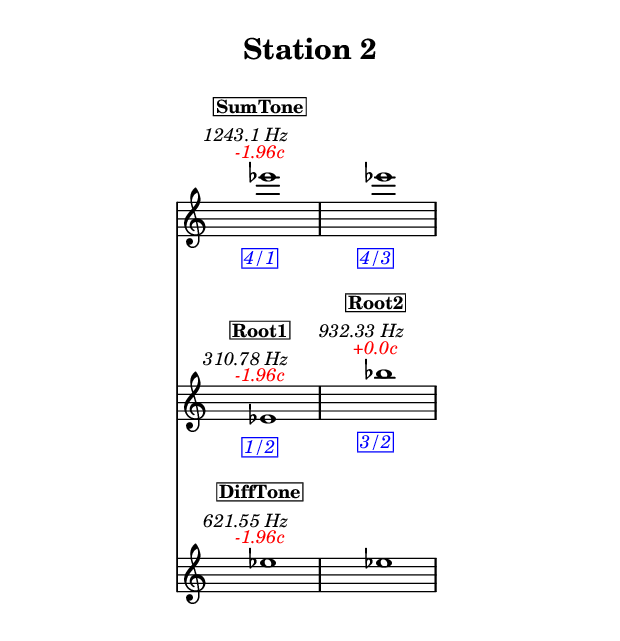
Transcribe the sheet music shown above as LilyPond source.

\version "2.20.0"
\language "english"

#(set-default-paper-size "a6" 'portrait)
#(set-global-staff-size 16)

\header {
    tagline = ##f
    title = \markup {
        \pad-around
            #3
            "Station 2"
        }
}

\layout {
    indent = #25
}

\paper {
    systems-per-page = 1
}

\score {
    \new Score
    <<
        \new Staff
        \with
        {
            \remove Time_signature_engraver
        }
        {
            \clef "treble"
            ef'''1
            - \tweak color #red
            ^ \markup {
                \halign
                    #0
                    \italic
                        {
                            -1.96c
                        }
                }
            ^ \markup {
                \halign
                    #1
                    \italic
                        {
                            1243.1
                            Hz
                        }
                }
            ^ \markup {
                \pad-around
                    #1
                    \box
                        \vcenter
                            \halign
                                #0
                                \bold
                                    {
                                        SumTone
                                    }
                }
            - \tweak color #blue
            _ \markup {
                \pad-around
                    #1
                    \box
                        \halign
                            #0
                            \italic
                                {
                                    4/1
                                }
                }
            \override Score.NonMusicalPaperColumn.padding = #5
            \clef "treble"
            ef'''1
            - \tweak color #blue
            _ \markup {
                \pad-around
                    #1
                    \box
                        \halign
                            #0
                            \italic
                                {
                                    4/3
                                }
                }
        }
        \new Staff
        \with
        {
            \remove Time_signature_engraver
        }
        {
            \clef "treble"
            ef'1
            - \tweak color #red
            ^ \markup {
                \halign
                    #0
                    \italic
                        {
                            -1.96c
                        }
                }
            ^ \markup {
                \halign
                    #1
                    \italic
                        {
                            310.78
                            Hz
                        }
                }
            ^ \markup {
                \pad-around
                    #1
                    \box
                        \vcenter
                            \halign
                                #0
                                \bold
                                    {
                                        Root1
                                    }
                }
            - \tweak color #blue
            _ \markup {
                \pad-around
                    #1
                    \box
                        \halign
                            #0
                            \italic
                                {
                                    1/2
                                }
                }
            \clef "treble"
            bf''1
            - \tweak color #red
            ^ \markup {
                \halign
                    #0
                    \italic
                        {
                            +0.0c
                        }
                }
            ^ \markup {
                \halign
                    #1
                    \italic
                        {
                            932.33
                            Hz
                        }
                }
            ^ \markup {
                \pad-around
                    #1
                    \box
                        \vcenter
                            \halign
                                #0
                                \bold
                                    {
                                        Root2
                                    }
                }
            - \tweak color #blue
            _ \markup {
                \pad-around
                    #1
                    \box
                        \halign
                            #0
                            \italic
                                {
                                    3/2
                                }
                }
        }
        \new Staff
        \with
        {
            \remove Time_signature_engraver
        }
        {
            \clef "treble"
            ef''1
            - \tweak color #red
            ^ \markup {
                \halign
                    #0
                    \italic
                        {
                            -1.96c
                        }
                }
            ^ \markup {
                \halign
                    #1
                    \italic
                        {
                            621.55
                            Hz
                        }
                }
            ^ \markup {
                \pad-around
                    #1
                    \box
                        \vcenter
                            \halign
                                #0
                                \bold
                                    {
                                        DiffTone
                                    }
                }
            \clef "treble"
            ef''1
        }
    >>
}